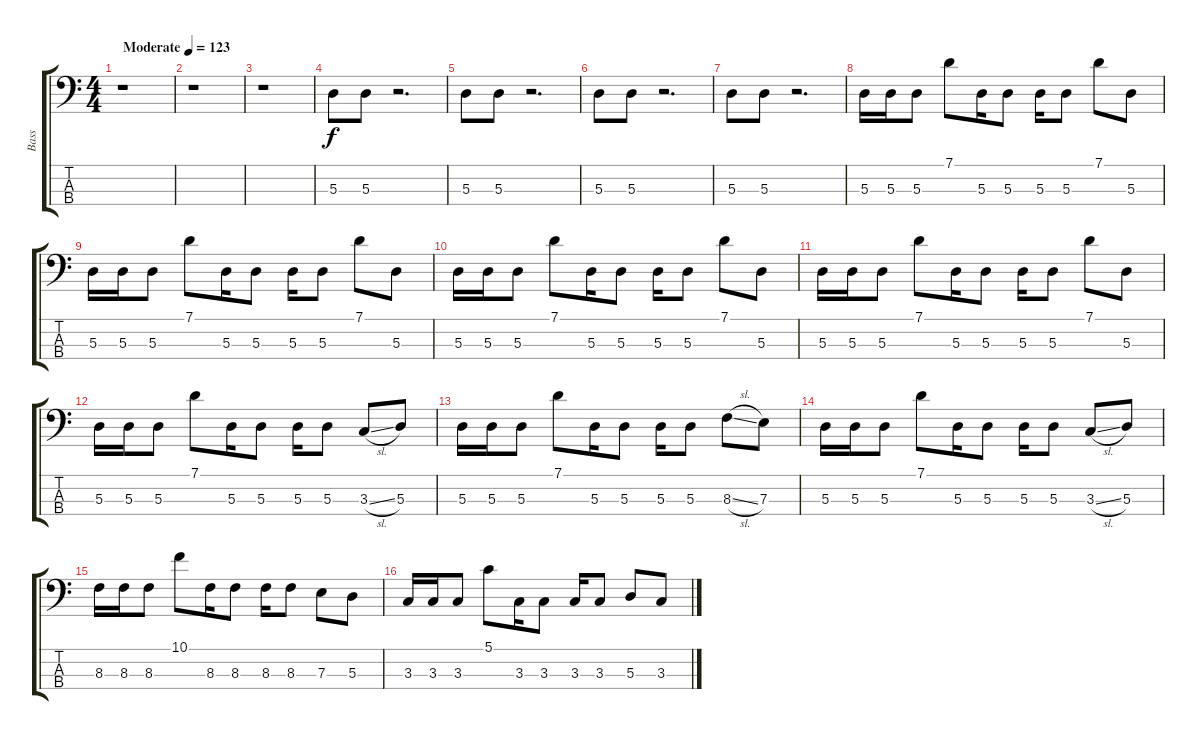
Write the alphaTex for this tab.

\track ("Bass" "Bass") {instrument electricbassfinger}
\staff {score tabs}
\tuning (G2 D2 A1 E1) {hide}
\ts (4 4)
\tempo (123 "Moderate")
\clef f4
\ks c
r.1{dy f instrument electricbassfinger} |
r.1 |
r.1 |
5.3.8 5.3.8 r.2{d} |
5.3.8 5.3.8 r.2{d} |
5.3.8 5.3.8 r.2{d} |
5.3.8 5.3.8 r.2{d} |
5.3.16 5.3.16 5.3.8 7.1.8 5.3.16 5.3.8 5.3.16 5.3.8 7.1.8 5.3.8 |
5.3.16 5.3.16 5.3.8 7.1.8 5.3.16 5.3.8 5.3.16 5.3.8 7.1.8 5.3.8 |
5.3.16 5.3.16 5.3.8 7.1.8 5.3.16 5.3.8 5.3.16 5.3.8 7.1.8 5.3.8 |
5.3.16 5.3.16 5.3.8 7.1.8 5.3.16 5.3.8 5.3.16 5.3.8 7.1.8 5.3.8 |
5.3.16 5.3.16 5.3.8 7.1.8 5.3.16 5.3.8 5.3.16 5.3.8 3.3{sl}.8 5.3.8 |
5.3.16 5.3.16 5.3.8 7.1.8 5.3.16 5.3.8 5.3.16 5.3.8 8.3{sl}.8 7.3.8 |
5.3.16 5.3.16 5.3.8 7.1.8 5.3.16 5.3.8 5.3.16 5.3.8 3.3{sl}.8 5.3.8 |
8.3.16 8.3.16 8.3.8 10.1.8 8.3.16 8.3.8 8.3.16 8.3.8 7.3.8 5.3.8 |
3.3.16 3.3.16 3.3.8 5.1.8 3.3.16 3.3.8 3.3.16 3.3.8 5.3.8 3.3.8
